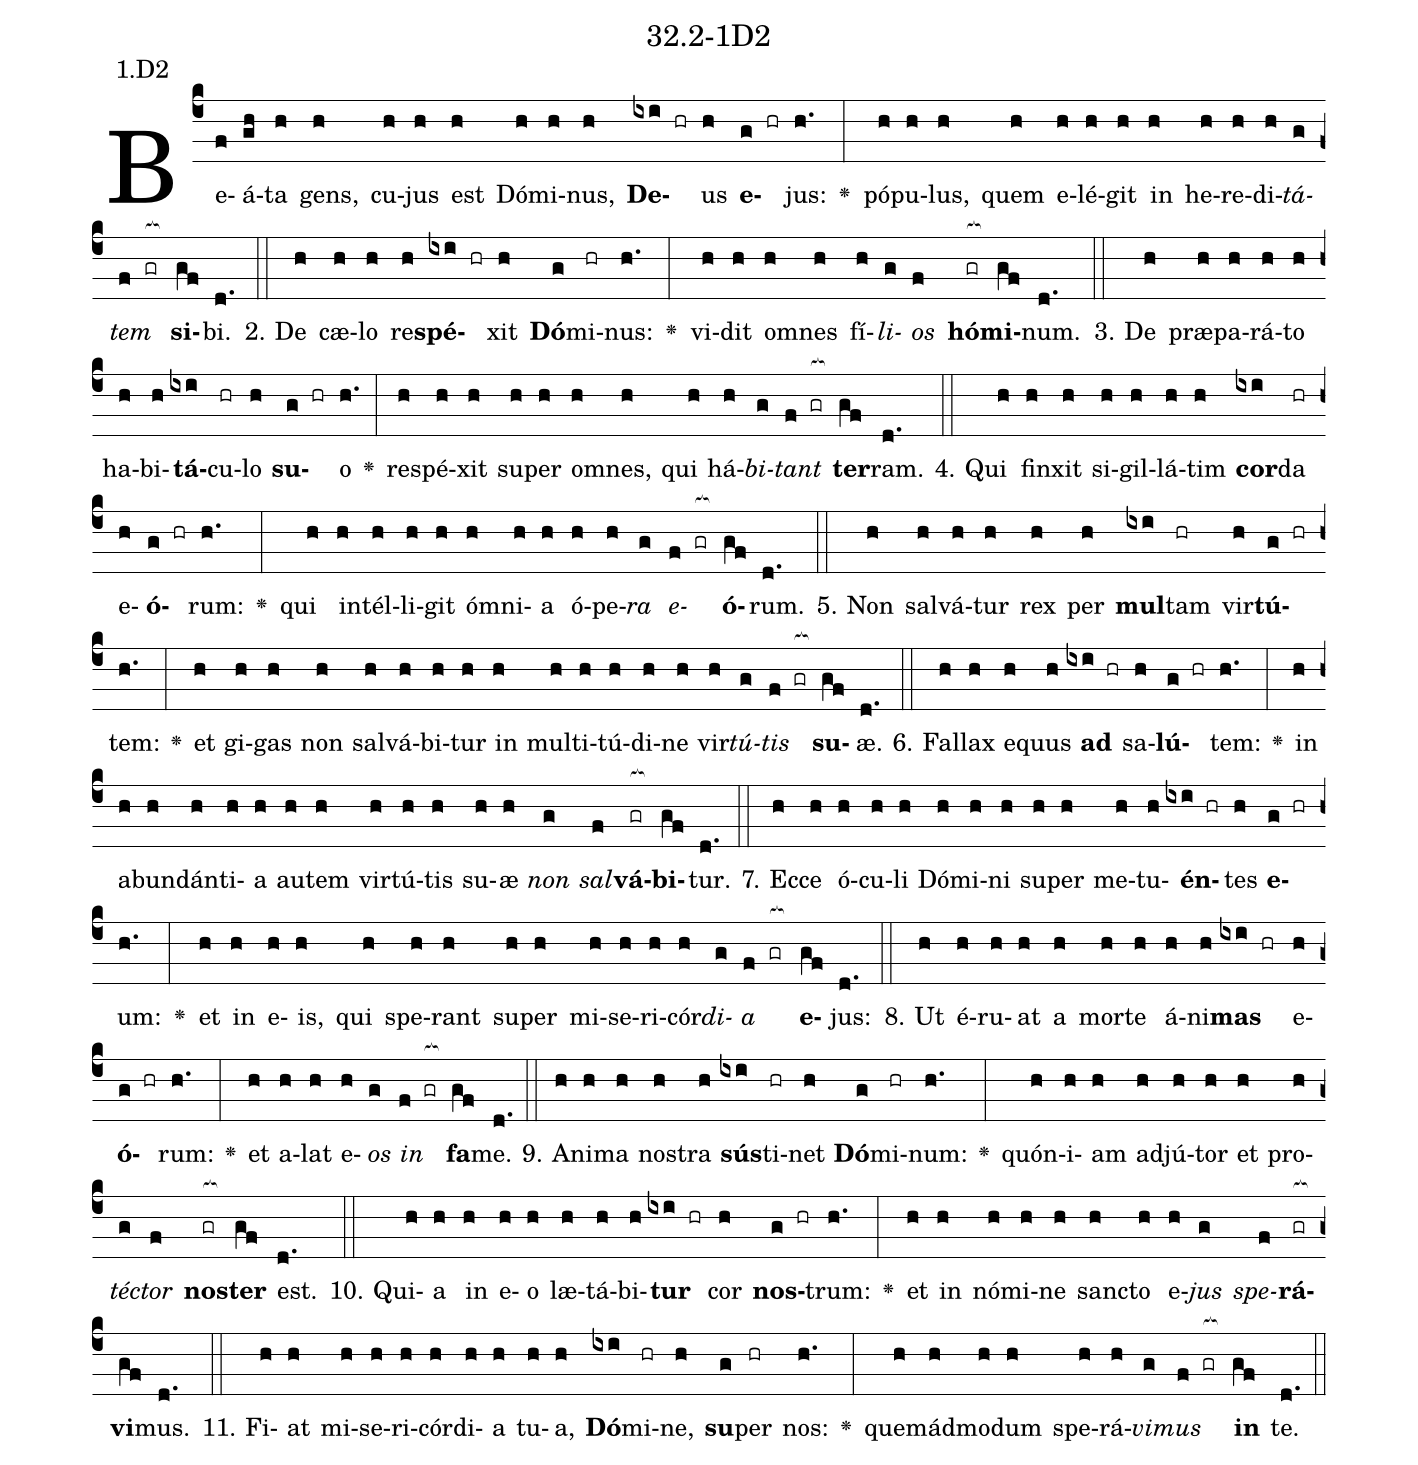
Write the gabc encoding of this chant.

name: 32.2-1D2;
annotation: 1.D2;
%%
(c4)Be(f)á(gh)ta(h) gens,(h) cu(h)jus(h) est(h) Dó(h)mi(h)nus,(h) <b>De</b>(ixi hr)us(h) <b>e</b>(g hr)jus:(h.) <v>\greheightstar</v>(:) pó(h)pu(h)lus,(h) quem(h) e(h)lé(h)git(h) in(h) he(h)re(h)di(h)<i>tá</i>(g)<i>tem</i>(f gr[ocb:1{]) <b>si</b>(gf[ocb:0}])bi.(d.) (::)
2. De(h) cæ(h)lo(h) re(h)<b>spé</b>(ixi hr)xit(h) <b>Dó</b>(g)mi(hr)nus:(h.) <v>\greheightstar</v>(:) vi(h)dit(h) om(h)nes(h) fí(h)<i>li</i>(g)<i>os</i>(f) <b>hó</b>(gr[ocb:1{])<b>mi</b>(gf[ocb:0}])num.(d.) (::)
3. De(h) præ(h)pa(h)rá(h)to(h) ha(h)bi(h)<b>tá</b>(ixi)cu(hr)lo(h) <b>su</b>(g hr)o(h.) <v>\greheightstar</v>(:) re(h)spé(h)xit(h) su(h)per(h) om(h)nes,(h) qui(h) há(h)<i>bi</i>(g)<i>tant</i>(f gr[ocb:1{]) <b>ter</b>(gf[ocb:0}])ram.(d.) (::)
4. Qui(h) fin(h)xit(h) si(h)gil(h)lá(h)tim(h) <b>cor</b>(ixi)da(hr) e(h)<b>ó</b>(g hr)rum:(h.) <v>\greheightstar</v>(:) qui(h) in(h)tél(h)li(h)git(h) óm(h)ni(h)a(h) ó(h)pe(h)<i>ra</i>(g) <i>e</i>(f gr[ocb:1{])<b>ó</b>(gf[ocb:0}])rum.(d.) (::)
5. Non(h) sal(h)vá(h)tur(h) rex(h) per(h) <b>mul</b>(ixi)tam(hr) vir(h)<b>tú</b>(g hr)tem:(h.) <v>\greheightstar</v>(:) et(h) gi(h)gas(h) non(h) sal(h)vá(h)bi(h)tur(h) in(h) mul(h)ti(h)tú(h)di(h)ne(h) vir(h)<i>tú</i>(g)<i>tis</i>(f gr[ocb:1{]) <b>su</b>(gf[ocb:0}])æ.(d.) (::)
6. Fal(h)lax(h) e(h)quus(h) <b>ad</b>(ixi hr) sa(h)<b>lú</b>(g hr)tem:(h.) <v>\greheightstar</v>(:) in(h) ab(h)un(h)dán(h)ti(h)a(h) au(h)tem(h) vir(h)tú(h)tis(h) su(h)æ(h) <i>non</i>(g) <i>sal</i>(f)<b>vá</b>(gr[ocb:1{])<b>bi</b>(gf[ocb:0}])tur.(d.) (::)
7. Ec(h)ce(h) ó(h)cu(h)li(h) Dó(h)mi(h)ni(h) su(h)per(h) me(h)tu(h)<b>én</b>(ixi hr)tes(h) <b>e</b>(g hr)um:(h.) <v>\greheightstar</v>(:) et(h) in(h) e(h)is,(h) qui(h) spe(h)rant(h) su(h)per(h) mi(h)se(h)ri(h)cór(h)<i>di</i>(g)<i>a</i>(f gr[ocb:1{]) <b>e</b>(gf[ocb:0}])jus:(d.) (::)
8. Ut(h) é(h)ru(h)at(h) a(h) mor(h)te(h) á(h)ni(h)<b>mas</b>(ixi hr) e(h)<b>ó</b>(g hr)rum:(h.) <v>\greheightstar</v>(:) et(h) a(h)lat(h) e(h)<i>os</i>(g) <i>in</i>(f gr[ocb:1{]) <b>fa</b>(gf[ocb:0}])me.(d.) (::)
9. A(h)ni(h)ma(h) nos(h)tra(h) <b>sús</b>(ixi)ti(hr)net(h) <b>Dó</b>(g)mi(hr)num:(h.) <v>\greheightstar</v>(:) quón(h)i(h)am(h) ad(h)jú(h)tor(h) et(h) pro(h)<i>téc</i>(g)<i>tor</i>(f) <b>nos</b>(gr[ocb:1{])<b>ter</b>(gf[ocb:0}]) est.(d.) (::)
10. Qui(h)a(h) in(h) e(h)o(h) læ(h)tá(h)bi(h)<b>tur</b>(ixi hr) cor(h) <b>nos</b>(g hr)trum:(h.) <v>\greheightstar</v>(:) et(h) in(h) nó(h)mi(h)ne(h) sanc(h)to(h) e(h)<i>jus</i>(g) <i>spe</i>(f)<b>rá</b>(gr[ocb:1{])<b>vi</b>(gf[ocb:0}])mus.(d.) (::)
11. Fi(h)at(h) mi(h)se(h)ri(h)cór(h)di(h)a(h) tu(h)a,(h) <b>Dó</b>(ixi)mi(hr)ne,(h) <b>su</b>(g)per(hr) nos:(h.) <v>\greheightstar</v>(:) quem(h)ád(h)mo(h)dum(h) spe(h)rá(h)<i>vi</i>(g)<i>mus</i>(f gr[ocb:1{]) <b>in</b>(gf[ocb:0}]) te.(d.) (::)
